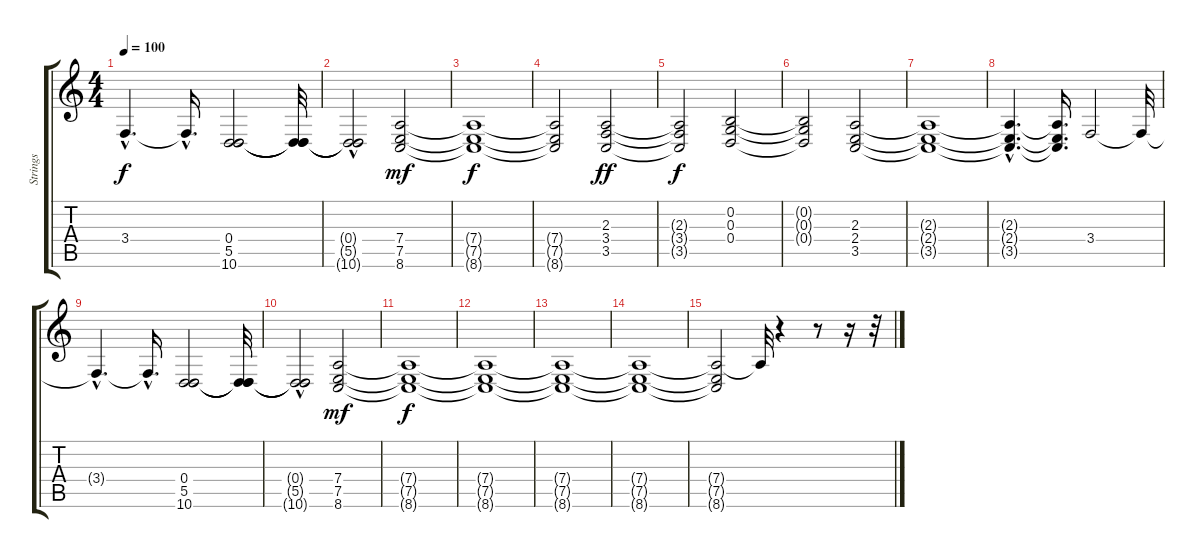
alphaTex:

\track ("Strings" "Strings") {instrument stringensemble2}
\staff {score tabs}
\tuning (E4 B3 G3 D3 A2 E2) {hide}
\ts (4 4)
\tempo 100
\clef g2
\ks c
3.4{hac t}.4{d dy f} 3.4{hac t}.16{d} (0.4 5.5 10.6).2 (0.4{t} 5.5{t} 10.6{t}).32 |
(0.4{t} 5.5{t} 10.6{hac t}).2 (7.4 7.5 8.6).2{dy mf} |
(7.4{t} 7.5{t} 8.6{t}).1{dy f} |
(7.4{t} 7.5{t} 8.6{t}).2 (2.3 3.4 3.5).2{dy ff} |
(2.3{t} 3.4{t} 3.5{t}).2{dy f} (0.2 0.3 0.4).2 |
(0.2{t} 0.3{t} 0.4{t}).2 (2.3 2.4 3.5).2 |
(2.3{t} 2.4{t} 3.5{t}).1 |
(2.3{hac t} 2.4{hac t} 3.5{hac t}).4{d} (2.3{t} 2.4{t} 3.5{t}).16{d} 3.4.2 3.4{t}.32 |
3.4{hac t}.4{d} 3.4{hac t}.16{d} (0.4 5.5 10.6).2 (0.4{t} 5.5{t} 10.6{t}).32 |
(0.4{t} 5.5{t} 10.6{hac t}).2 (7.4 7.5 8.6).2{dy mf} |
(7.4{t} 7.5{t} 8.6{t}).1{dy f} |
(7.4{t} 7.5{t} 8.6{t}).1 |
(7.4{t} 7.5{t} 8.6{t}).1 |
(7.4{t} 7.5{t} 8.6{t}).1 |
(7.4{t} 7.5{t} 8.6{t}).2 7.4{t}.32 r.4 r.8 r.16 r.32
